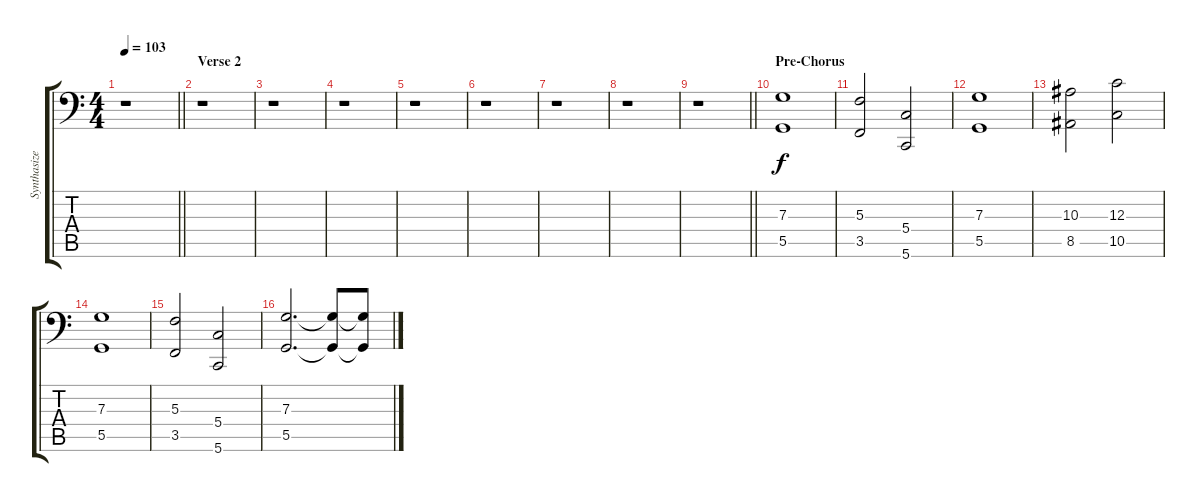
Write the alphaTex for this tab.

\track ("Synthasizer" "Synthasize") {instrument lead2sawtooth}
\staff {score tabs}
\tuning (A3 E3 C3 G2 D2 G1) {hide}
\ts (4 4)
\tempo 103
\clef f4
\barLineRight lightlight
\ks c
r.1{dy f} |
\section ("" "Verse 2")
r.1 |
r.1 |
r.1 |
r.1 |
r.1 |
r.1 |
r.1 |
\barLineRight lightlight
r.1 |
\section ("" "Pre-Chorus")
(7.3 5.5).1{volume 8 instrument stringensemble1} |
(5.3 3.5).2 (5.4 5.6).2 |
(7.3 5.5).1 |
(10.3 8.5).2 (12.3 10.5).2 |
(7.3 5.5).1 |
(5.3 3.5).2 (5.4 5.6).2 |
(7.3 5.5).2{d} (7.3{t} 5.5{t}).8 (7.3{t} 5.5{t}).8{volume 4}
